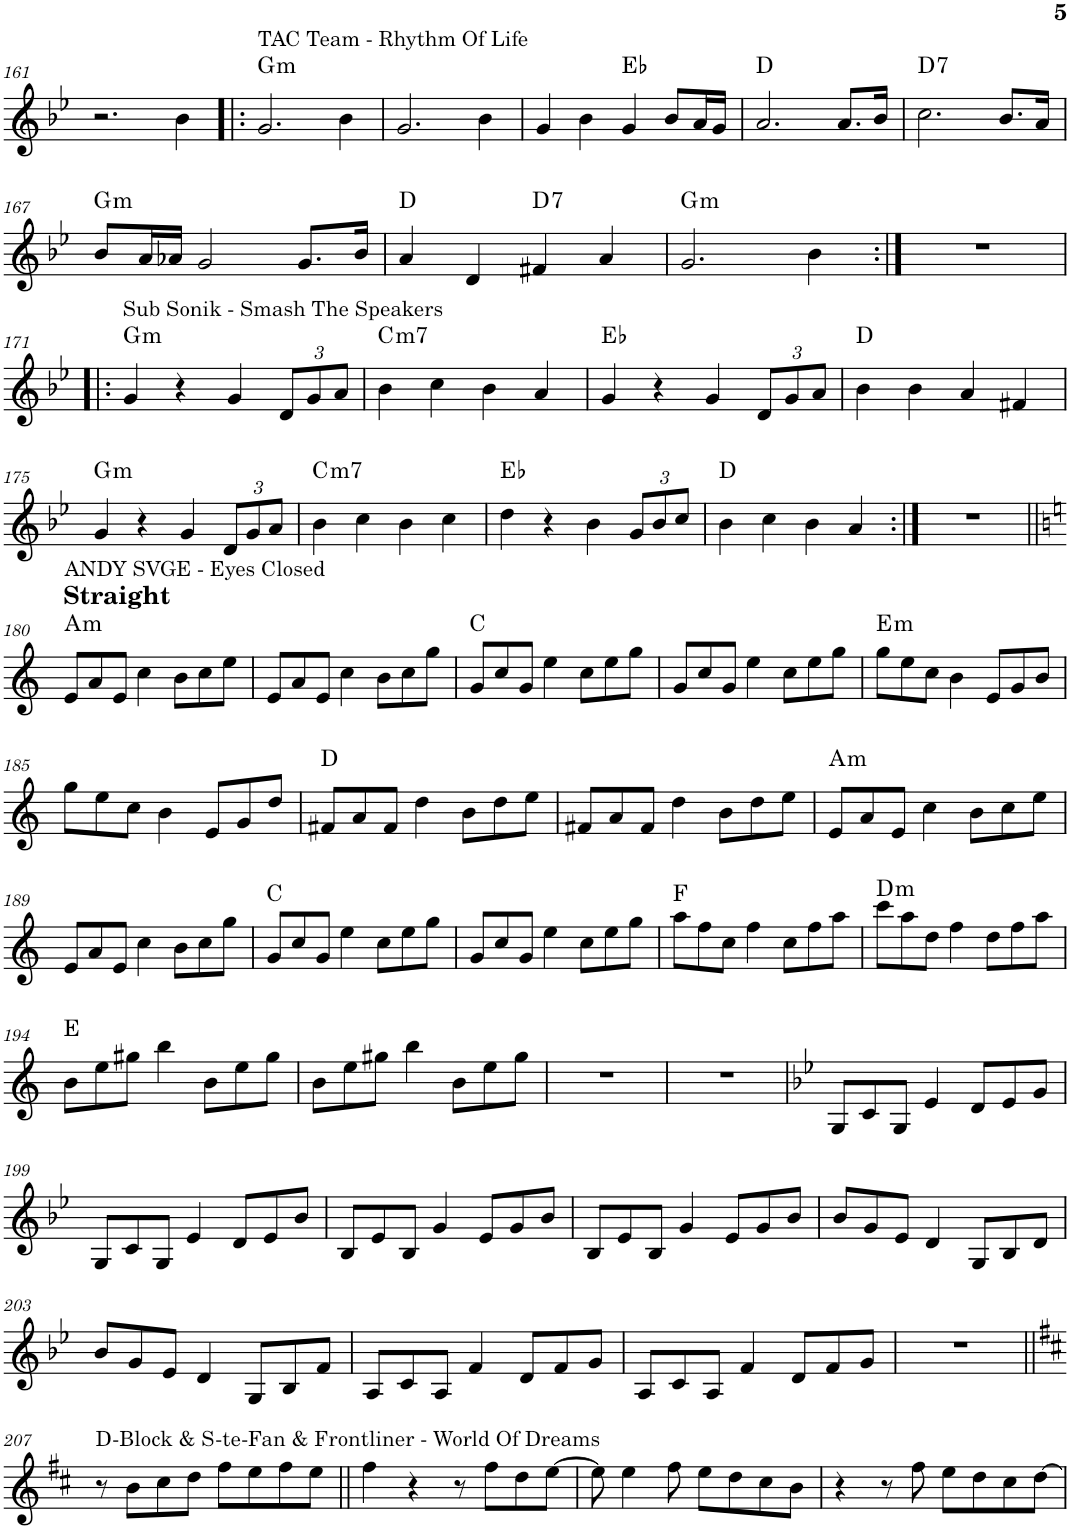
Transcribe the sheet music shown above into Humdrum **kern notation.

**kern	**harte
*part1	*part1
*staff1	*
*I"Bb Trumpet	*
*I'Bb Tpt.	*
!!LO:PB:g=z
*clefG2	*
*Trd1c2	*
*k[b-e-]	*
*M4/4	*
=161	=161
2.r	.
4b-\	.
=162!|:	=162!|:
!LO:TX:a:t=TAC Team - Rhythm Of Life	!LO:H:kt=m
2.g/	G:min
4b-\	.
=163	=163
2.g/	.
4b-\	.
=164	=164
4g/	.
4b-\	.
4g/	Eb:maj
8b-/L	.
16a/L	.
16g/JJ	.
=165	=165
2.a/	D:maj
8.a/L	.
16b-/Jk	.
=166	=166
!	!LO:H:kt=7
2.cc\	D:7
8.b-/L	.
16a/Jk	.
!!LO:LB:g=z
=167	=167
!	!LO:H:kt=m
8b-/L	G:min
16a/L	.
16a-X/JJ	.
2g/	.
8.g/L	.
16b-/Jk	.
=168	=168
4a/	D:maj
4d/	.
!	!LO:H:kt=7
4f#X/	D:7
4a/	.
=169	=169
!	!LO:H:kt=m
2.g/	G:min
4b-\	.
=170:|!	=170:|!
1r	.
!!LO:LB:g=z
=171!|:	=171!|:
*k[b-e-]	*
!LO:TX:a:t=Sub Sonik - Smash The Speakers	!LO:H:kt=m
4g/	G:min
4r	.
4g/	.
*Xbrackettup	*
12d/L	.
12g/	.
12a/J	.
=172	=172
!	!LO:H:kt=m7
4b-\	C:min7
4cc\	.
4b-\	.
4a/	.
=173	=173
4g/	Eb:maj
4r	.
4g/	.
12d/L	.
12g/	.
12a/J	.
=174	=174
4b-\	D:maj
4b-\	.
4a/	.
4f#X/	.
!!LO:LB:g=z
=175	=175
!	!LO:H:kt=m
4g/	G:min
4r	.
4g/	.
12d/L	.
12g/	.
12a/J	.
=176	=176
!	!LO:H:kt=m7
4b-\	C:min7
4cc\	.
4b-\	.
4cc\	.
=177	=177
4dd\	Eb:maj
4r	.
4b-\	.
12g/L	.
12b-/	.
12cc/J	.
=178	=178
4b-\	D:maj
4cc\	.
4b-\	.
4a/	.
=179:|!	=179:|!
1r	.
!!LO:LB:g=z
=180||	=180||
*k[]	*
!LO:TX:a:B:t=Straight	!
!LO:TX:a:t=ANDY SVGE - Eyes Closed	!LO:H:kt=m
8e/L	A:min
8a/	.
8e/J	.
4cc\	.
8b\L	.
8cc\	.
8ee\J	.
=181	=181
8e/L	.
8a/	.
8e/J	.
4cc\	.
8b\L	.
8cc\	.
8gg\J	.
=182	=182
8g/L	C:maj
8cc/	.
8g/J	.
4ee\	.
8cc\L	.
8ee\	.
8gg\J	.
=183	=183
8g/L	.
8cc/	.
8g/J	.
4ee\	.
8cc\L	.
8ee\	.
8gg\J	.
=184	=184
!	!LO:H:kt=m
8gg\L	E:min
8ee\	.
8cc\J	.
4b\	.
8e/L	.
8g/	.
8b/J	.
!!LO:LB:g=z
=185	=185
8gg\L	.
8ee\	.
8cc\J	.
4b\	.
8e/L	.
8g/	.
8dd/J	.
=186	=186
8f#X/L	D:maj
8a/	.
8f#/J	.
4dd\	.
8b\L	.
8dd\	.
8ee\J	.
=187	=187
8f#X/L	.
8a/	.
8f#/J	.
4dd\	.
8b\L	.
8dd\	.
8ee\J	.
=188	=188
!	!LO:H:kt=m
8e/L	A:min
8a/	.
8e/J	.
4cc\	.
8b\L	.
8cc\	.
8ee\J	.
!!LO:LB:g=z
=189	=189
8e/L	.
8a/	.
8e/J	.
4cc\	.
8b\L	.
8cc\	.
8gg\J	.
=190	=190
8g/L	C:maj
8cc/	.
8g/J	.
4ee\	.
8cc\L	.
8ee\	.
8gg\J	.
=191	=191
8g/L	.
8cc/	.
8g/J	.
4ee\	.
8cc\L	.
8ee\	.
8gg\J	.
=192	=192
8aa\L	F:maj
8ff\	.
8cc\J	.
4ff\	.
8cc\L	.
8ff\	.
8aa\J	.
=193	=193
!	!LO:H:kt=m
8ccc\L	D:min
8aa\	.
8dd\J	.
4ff\	.
8dd\L	.
8ff\	.
8aa\J	.
!!LO:LB:g=z
=194	=194
8b\L	E:maj
8ee\	.
8gg#X\J	.
4bb\	.
8b\L	.
8ee\	.
8gg#\J	.
=195	=195
8b\L	.
8ee\	.
8gg#X\J	.
4bb\	.
8b\L	.
8ee\	.
8gg#\J	.
=196	=196
1r	.
=197	=197
1r	.
=198	=198
*k[b-e-]	*
8G/L	.
8c/	.
8G/J	.
4e-/	.
8d/L	.
8e-/	.
8g/J	.
!!LO:LB:g=z
=199	=199
8G/L	.
8c/	.
8G/J	.
4e-/	.
8d/L	.
8e-/	.
8b-/J	.
=200	=200
8B-/L	.
8e-/	.
8B-/J	.
4g/	.
8e-/L	.
8g/	.
8b-/J	.
=201	=201
8B-/L	.
8e-/	.
8B-/J	.
4g/	.
8e-/L	.
8g/	.
8b-/J	.
=202	=202
8b-/L	.
8g/	.
8e-/J	.
4d/	.
8G/L	.
8B-/	.
8d/J	.
!!LO:LB:g=z
=203	=203
8b-/L	.
8g/	.
8e-/J	.
4d/	.
8G/L	.
8B-/	.
8f/J	.
=204	=204
8A/L	.
8c/	.
8A/J	.
4f/	.
8d/L	.
8f/	.
8g/J	.
=205	=205
8A/L	.
8c/	.
8A/J	.
4f/	.
8d/L	.
8f/	.
8g/J	.
=206	=206
1r	.
!!LO:LB:g=z
=207||	=207||
*k[f#c#]	*
!LO:TX:a:t=D-Block & S-te-Fan & Frontliner - World Of Dreams	!
8r	.
8b\L	.
8cc#\	.
8dd\J	.
8ff#\L	.
8ee\	.
8ff#\	.
8ee\J	.
=208||	=208||
4ff#\	.
4r	.
8r	.
8ff#\L	.
8dd\	.
[8ee\J	.
=209	=209
8ee\]	.
4ee\	.
8ff#\	.
8ee\L	.
8dd\	.
8cc#\	.
8b\J	.
=210	=210
4r	.
8r	.
8ff#\	.
8ee\L	.
8dd\	.
8cc#\	.
[8dd\J	.
=	=
*-	*-
